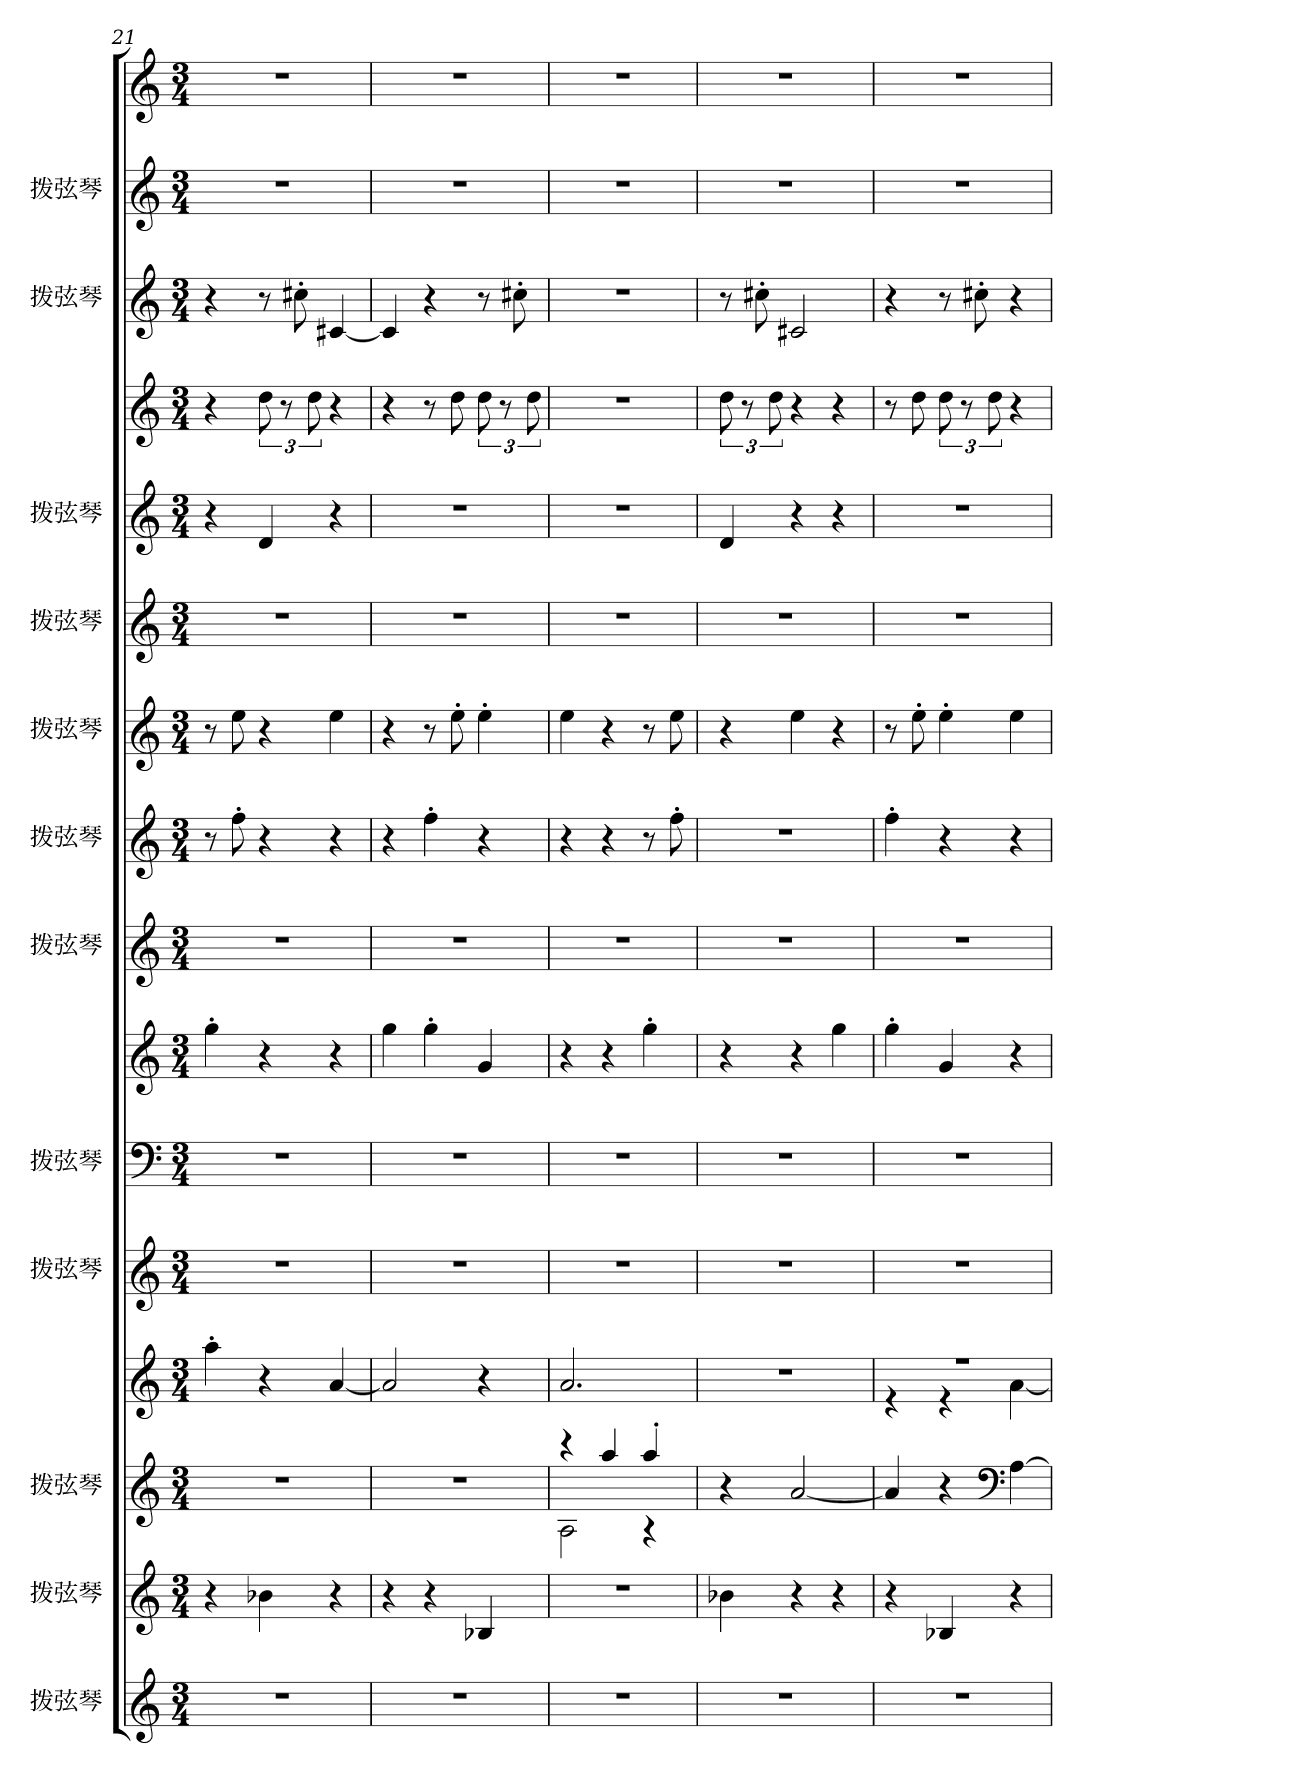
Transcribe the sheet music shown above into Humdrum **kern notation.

**kern	**kern	**kern	**kern	**kern	**kern	**kern	**kern	**kern	**kern	**kern	**kern	**kern	**kern	**kern	**kern
*part12	*part11	*part10	*part10	*part9	*part8	*part8	*part7	*part6	*part5	*part4	*part3	*part3	*part2	*part1	*part1
*staff16	*staff15	*staff14	*staff13	*staff12	*staff11	*staff10	*staff9	*staff8	*staff7	*staff6	*staff5	*staff4	*staff3	*staff2	*staff1
*I"拨弦琴	*I"拨弦琴	*I"拨弦琴	*	*I"拨弦琴	*I"拨弦琴	*	*I"拨弦琴	*I"拨弦琴	*I"拨弦琴	*I"拨弦琴	*I"拨弦琴	*	*I"拨弦琴	*I"拨弦琴	*
*clefG2	*clefG2	*clefG2	*clefG2	*clefG2	*clefF4	*clefG2	*clefG2	*clefG2	*clefG2	*clefG2	*clefG2	*clefG2	*clefG2	*clefG2	*clefG2
*k[]	*k[]	*k[]	*k[]	*k[]	*k[]	*k[]	*k[]	*k[]	*k[]	*k[]	*k[]	*k[]	*k[]	*k[]	*k[]
*M3/4	*M3/4	*M3/4	*M3/4	*M3/4	*M3/4	*M3/4	*M3/4	*M3/4	*M3/4	*M3/4	*M3/4	*M3/4	*M3/4	*M3/4	*M3/4
=21	=21	=21	=21	=21	=21	=21	=21	=21	=21	=21	=21	=21	=21	=21	=21
2.r	4r	2.r	4aa'\	2.r	2.r	4gg'\	2.r	8r	8r	2.r	4r	4r	4r	2.r	2.r
.	.	.	.	.	.	.	.	8ff'\	8ee\	.	.	.	.	.	.
.	4b-X\	.	4r	.	.	4r	.	4r	4r	.	4d/	12dd\	8r	.	.
.	.	.	.	.	.	.	.	.	.	.	.	12r	.	.	.
.	.	.	.	.	.	.	.	.	.	.	.	.	8cc#X'\	.	.
.	.	.	.	.	.	.	.	.	.	.	.	12dd\	.	.	.
.	4r	.	[4a/	.	.	4r	.	4r	4ee\	.	4r	4r	[4c#X/	.	.
=22	=22	=22	=22	=22	=22	=22	=22	=22	=22	=22	=22	=22	=22	=22	=22
2.r	4r	2.r	2a/]	2.r	2.r	4gg\	2.r	4r	4r	2.r	2.r	4r	4c#/]	2.r	2.r
.	4r	.	.	.	.	4gg'\	.	4ff'\	8r	.	.	8r	4r	.	.
.	.	.	.	.	.	.	.	.	8ee'\	.	.	8dd\	.	.	.
.	4B-X/	.	4r	.	.	4g/	.	4r	4ee'\	.	.	12dd\	8r	.	.
.	.	.	.	.	.	.	.	.	.	.	.	12r	.	.	.
.	.	.	.	.	.	.	.	.	.	.	.	.	8cc#X'\	.	.
.	.	.	.	.	.	.	.	.	.	.	.	12dd\	.	.	.
=23	=23	=23	=23	=23	=23	=23	=23	=23	=23	=23	=23	=23	=23	=23	=23
*	*	*^	*	*	*	*	*	*	*	*	*	*	*	*	*
2.r	2.r	4r	2A\	2.a/	2.r	2.r	4r	2.r	4r	4ee\	2.r	2.r	2.r	2.r	2.r	2.r
.	.	4aa/	.	.	.	.	4r	.	4r	4r	.	.	.	.	.	.
.	.	4aa'/	4r	.	.	.	4gg'\	.	8r	8r	.	.	.	.	.	.
.	.	.	.	.	.	.	.	.	8ff'\	8ee\	.	.	.	.	.	.
*	*	*v	*v	*	*	*	*	*	*	*	*	*	*	*	*	*
!!LO:PB:g=z
=24	=24	=24	=24	=24	=24	=24	=24	=24	=24	=24	=24	=24	=24	=24	=24
2.r	4b-X\	4r	2.r	2.r	2.r	4r	2.r	2.r	4r	2.r	4d/	12dd\	8r	2.r	2.r
.	.	.	.	.	.	.	.	.	.	.	.	12r	.	.	.
.	.	.	.	.	.	.	.	.	.	.	.	.	8cc#X'\	.	.
.	.	.	.	.	.	.	.	.	.	.	.	12dd\	.	.	.
.	4r	[2a/	.	.	.	4r	.	.	4ee\	.	4r	4r	2c#X/	.	.
.	4r	.	.	.	.	4gg\	.	.	4r	.	4r	4r	.	.	.
=25	=25	=25	=25	=25	=25	=25	=25	=25	=25	=25	=25	=25	=25	=25	=25
*	*	*	*^	*	*	*	*	*	*	*	*	*	*	*	*
2.r	4r	4a/]	2.r	4r	2.r	2.r	4gg'\	2.r	4ff'\	8r	2.r	2.r	8r	4r	2.r	2.r
.	.	.	.	.	.	.	.	.	.	8ee'\	.	.	8dd\	.	.	.
.	4B-X/	4r	.	4r	.	.	4g/	.	4r	4ee'\	.	.	12dd\	8r	.	.
.	.	.	.	.	.	.	.	.	.	.	.	.	12r	.	.	.
.	.	.	.	.	.	.	.	.	.	.	.	.	.	8cc#X'\	.	.
.	.	.	.	.	.	.	.	.	.	.	.	.	12dd\	.	.	.
*	*	*clefF4	*	*	*	*	*	*	*	*	*	*	*	*	*	*
.	4r	[4A\	.	[4a\	.	.	4r	.	4r	4ee\	.	.	4r	4r	.	.
*	*	*	*v	*v	*	*	*	*	*	*	*	*	*	*	*	*
=	=	=	=	=	=	=	=	=	=	=	=	=	=	=	=
*-	*-	*-	*-	*-	*-	*-	*-	*-	*-	*-	*-	*-	*-	*-	*-
